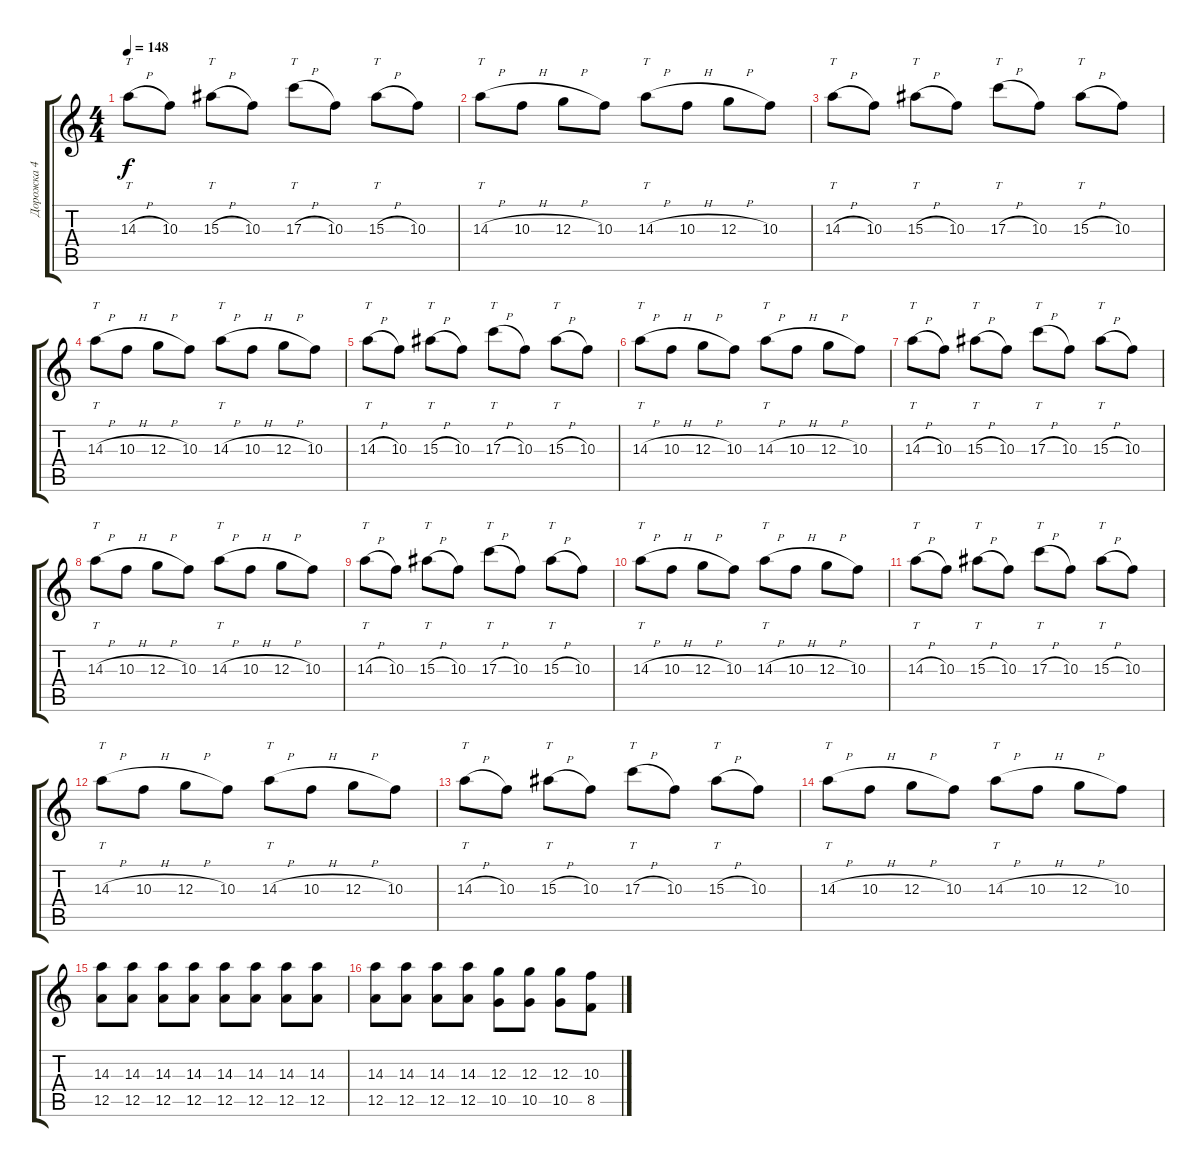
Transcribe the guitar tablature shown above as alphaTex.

\track ("Дорожка 4" "Дорожка 4") {instrument distortionguitar}
\staff {score tabs}
\tuning (E4 B3 G3 D3 A2 D2) {hide}
\ts (4 4)
\tempo 148
\clef g2
\ks c
14.3{h}.8{tt dy f} 10.3.8 15.3{h}.8{tt} 10.3.8 17.3{h}.8{tt} 10.3.8 15.3{h}.8{tt} 10.3.8 |
14.3{h}.8{tt} 10.3{h}.8 12.3{h}.8 10.3.8 14.3{h}.8{tt} 10.3{h}.8 12.3{h}.8 10.3.8 |
14.3{h}.8{tt} 10.3.8 15.3{h}.8{tt} 10.3.8 17.3{h}.8{tt} 10.3.8 15.3{h}.8{tt} 10.3.8 |
14.3{h}.8{tt} 10.3{h}.8 12.3{h}.8 10.3.8 14.3{h}.8{tt} 10.3{h}.8 12.3{h}.8 10.3.8 |
14.3{h}.8{tt} 10.3.8 15.3{h}.8{tt} 10.3.8 17.3{h}.8{tt} 10.3.8 15.3{h}.8{tt} 10.3.8 |
14.3{h}.8{tt} 10.3{h}.8 12.3{h}.8 10.3.8 14.3{h}.8{tt} 10.3{h}.8 12.3{h}.8 10.3.8 |
14.3{h}.8{tt} 10.3.8 15.3{h}.8{tt} 10.3.8 17.3{h}.8{tt} 10.3.8 15.3{h}.8{tt} 10.3.8 |
14.3{h}.8{tt} 10.3{h}.8 12.3{h}.8 10.3.8 14.3{h}.8{tt} 10.3{h}.8 12.3{h}.8 10.3.8 |
14.3{h}.8{tt} 10.3.8 15.3{h}.8{tt} 10.3.8 17.3{h}.8{tt} 10.3.8 15.3{h}.8{tt} 10.3.8 |
14.3{h}.8{tt} 10.3{h}.8 12.3{h}.8 10.3.8 14.3{h}.8{tt} 10.3{h}.8 12.3{h}.8 10.3.8 |
14.3{h}.8{tt} 10.3.8 15.3{h}.8{tt} 10.3.8 17.3{h}.8{tt} 10.3.8 15.3{h}.8{tt} 10.3.8 |
14.3{h}.8{tt} 10.3{h}.8 12.3{h}.8 10.3.8 14.3{h}.8{tt} 10.3{h}.8 12.3{h}.8 10.3.8 |
14.3{h}.8{tt} 10.3.8 15.3{h}.8{tt} 10.3.8 17.3{h}.8{tt} 10.3.8 15.3{h}.8{tt} 10.3.8 |
14.3{h}.8{tt} 10.3{h}.8 12.3{h}.8 10.3.8 14.3{h}.8{tt} 10.3{h}.8 12.3{h}.8 10.3.8 |
(14.3 12.5).8 (14.3 12.5).8 (14.3 12.5).8 (14.3 12.5).8 (14.3 12.5).8 (14.3 12.5).8 (14.3 12.5).8 (14.3 12.5).8 |
(14.3 12.5).8 (14.3 12.5).8 (14.3 12.5).8 (14.3 12.5).8 (12.3 10.5).8 (12.3 10.5).8 (12.3 10.5).8 (10.3 8.5).8
